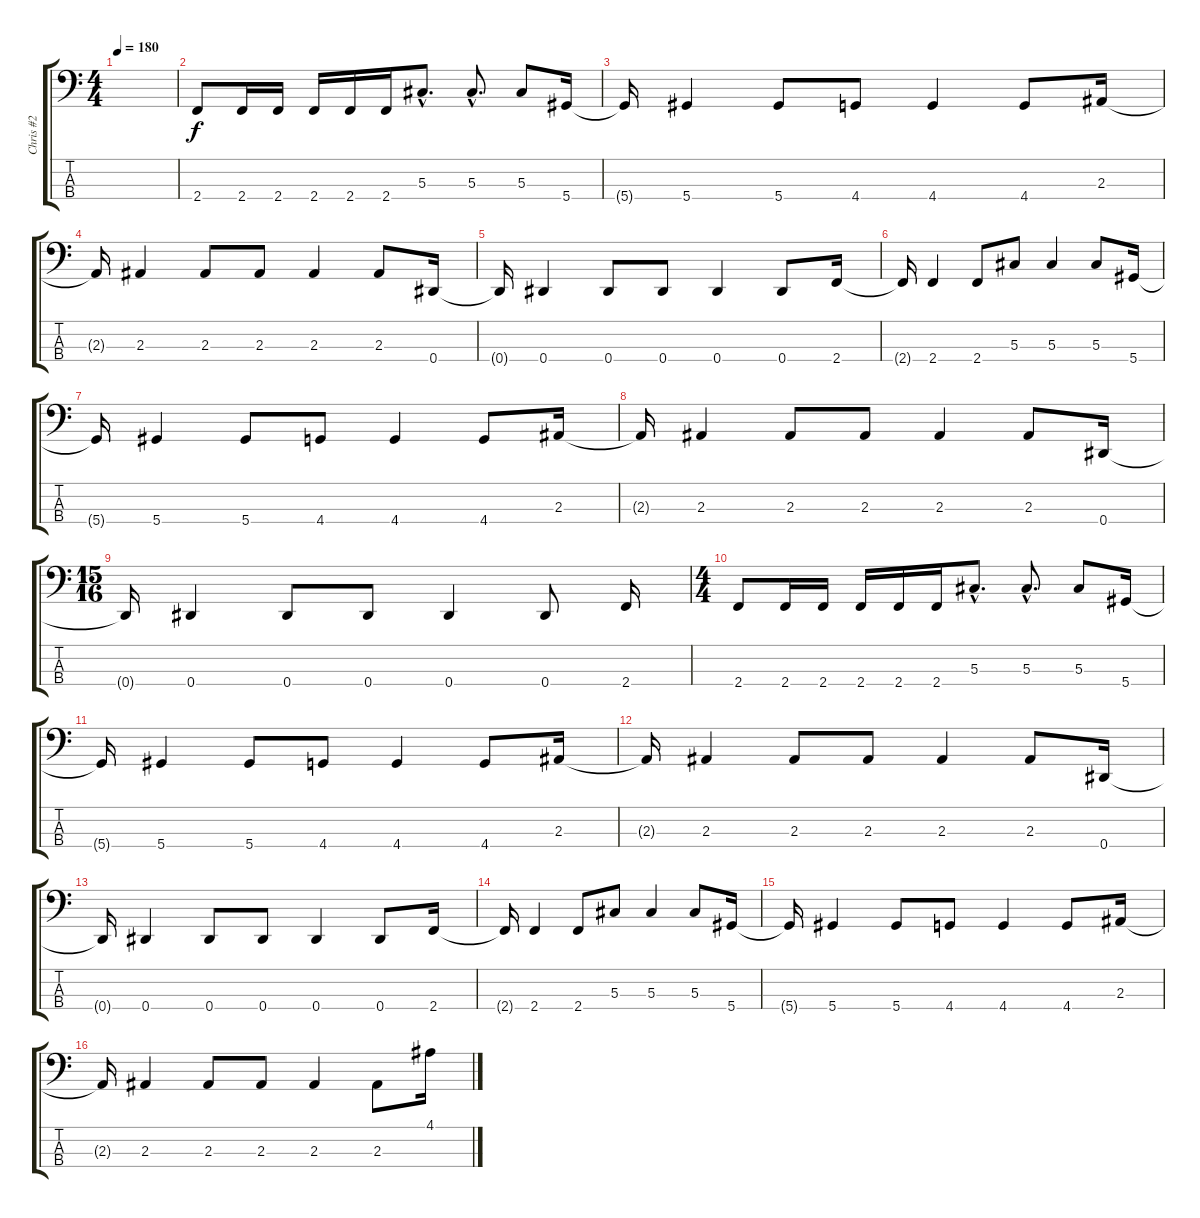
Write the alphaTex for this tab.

\track ("Chris #2" "Chris #2") {instrument electricbasspick}
\staff {score tabs}
\tuning (Gb2 Db2 Ab1 Eb1) {hide}
\ts (4 4)
\tempo 180
\clef f4
\ks c
|
2.4.8 2.4.16 2.4.16 2.4.16 2.4.16 2.4.16 5.3{hac}.8{d} 5.3{hac}.8{d} 5.3.8 5.4.16 |
5.4{t}.16 5.4.4 5.4.8 4.4.8 4.4.4 4.4.8 2.3.16 |
2.3{t}.16 2.3.4 2.3.8 2.3.8 2.3.4 2.3.8 0.4.16 |
0.4{t}.16 0.4.4 0.4.8 0.4.8 0.4.4 0.4.8 2.4.16 |
2.4{t}.16 2.4.4 2.4.8 5.3.8 5.3.4 5.3.8 5.4.16 |
5.4{t}.16 5.4.4 5.4.8 4.4.8 4.4.4 4.4.8 2.3.16 |
2.3{t}.16 2.3.4 2.3.8 2.3.8 2.3.4 2.3.8 0.4.16 |
\ts (15 16)
0.4{t}.16 0.4.4 0.4.8 0.4.8 0.4.4 0.4.8 2.4.16 |
\ts (4 4)
2.4.8 2.4.16 2.4.16 2.4.16 2.4.16 2.4.16 5.3{hac}.8{d} 5.3{hac}.8{d} 5.3.8 5.4.16 |
5.4{t}.16 5.4.4 5.4.8 4.4.8 4.4.4 4.4.8 2.3.16 |
2.3{t}.16 2.3.4 2.3.8 2.3.8 2.3.4 2.3.8 0.4.16 |
0.4{t}.16 0.4.4 0.4.8 0.4.8 0.4.4 0.4.8 2.4.16 |
2.4{t}.16 2.4.4 2.4.8 5.3.8 5.3.4 5.3.8 5.4.16 |
5.4{t}.16 5.4.4 5.4.8 4.4.8 4.4.4 4.4.8 2.3.16 |
2.3{t}.16 2.3.4 2.3.8 2.3.8 2.3.4 2.3.8 4.1.16
